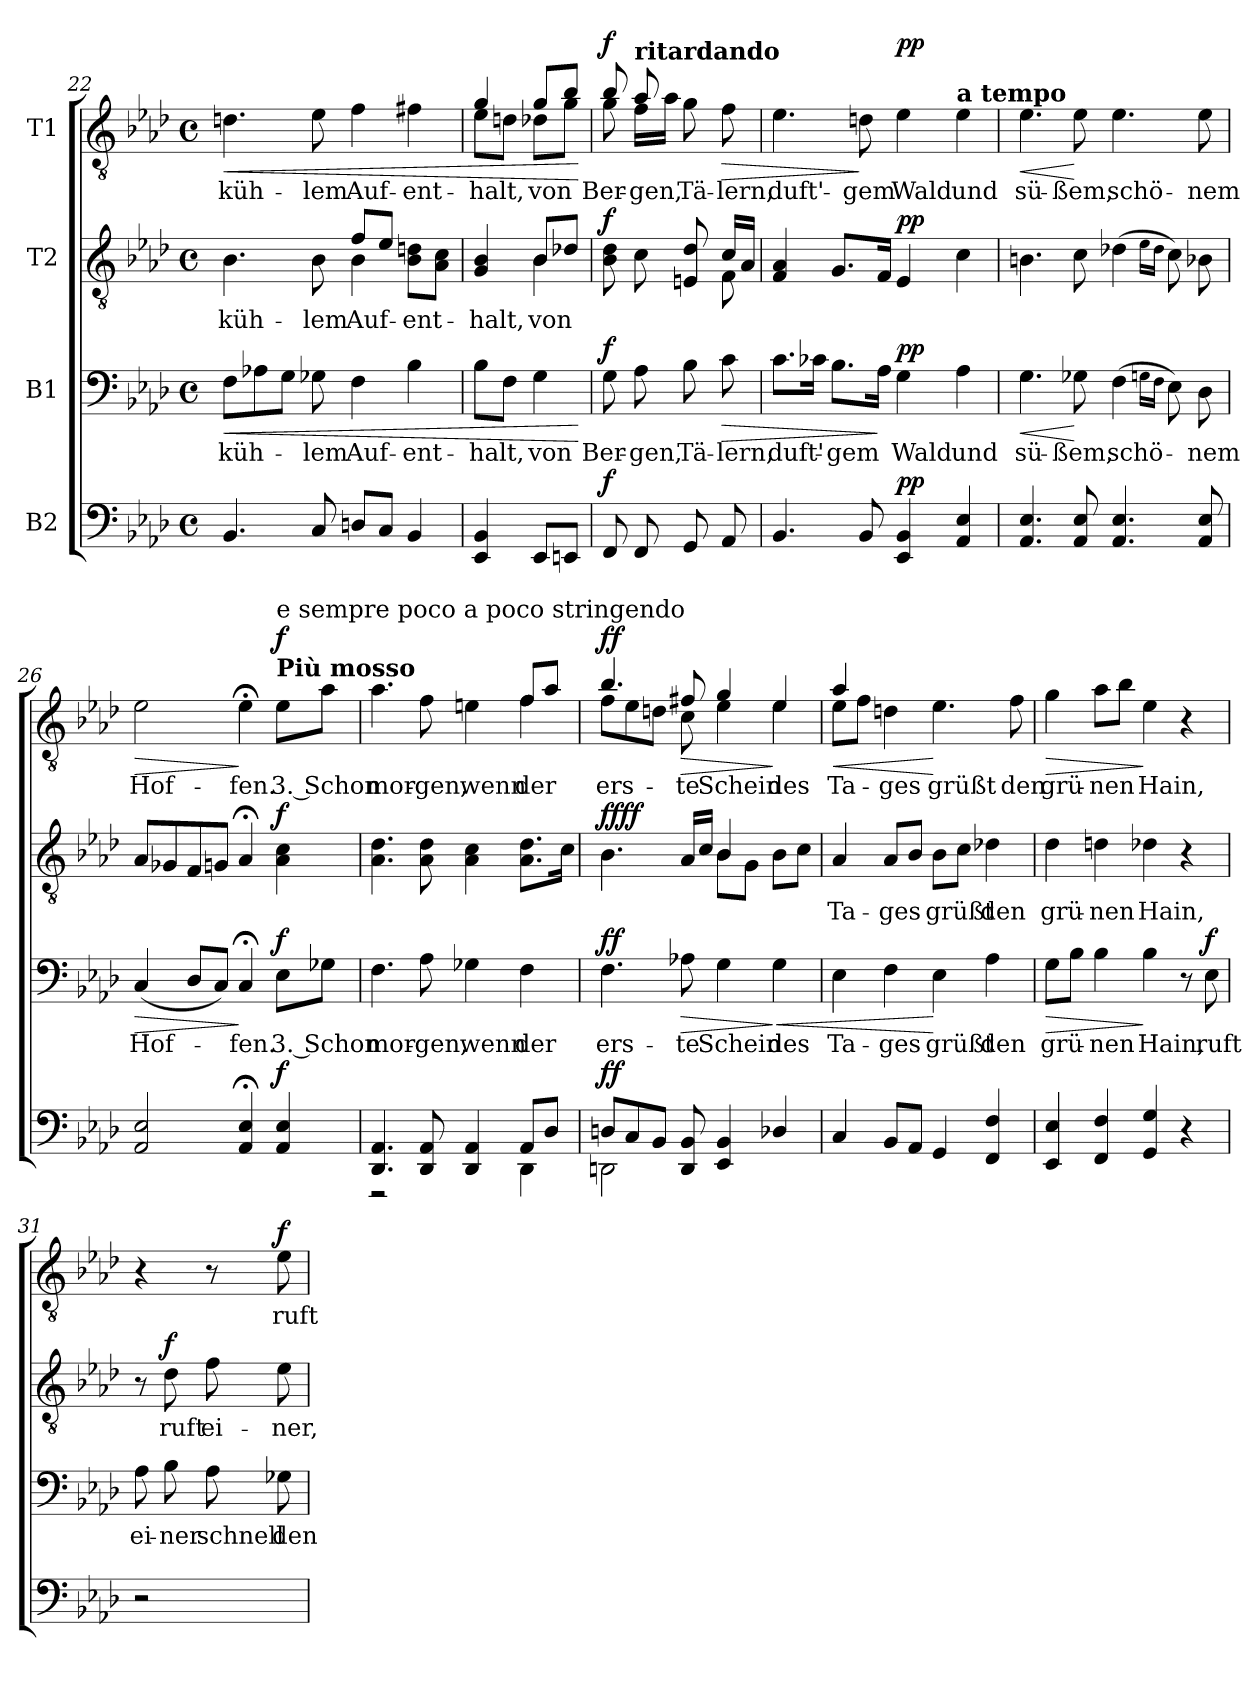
**kern	**dynam	**kern	**text	**dynam	**kern	**text	**dynam	**kern	**text	**dynam
*part4	*part4	*part3	*part3	*part3	*part2	*part2	*part2	*part1	*part1	*part1
*staff4	*staff4	*staff3	*staff3	*staff3	*staff2	*staff2	*staff2	*staff1	*staff1	*staff1
*I"B2	*	*I"B1	*	*	*I"T2	*	*	*I"T1	*	*
*clefF4	*	*clefF4	*	*	*clefGv2	*	*	*clefGv2	*	*
*k[b-e-a-d-]	*	*k[b-e-a-d-]	*	*	*k[b-e-a-d-]	*	*	*k[b-e-a-d-]	*	*
*M4/4	*	*M4/4	*	*	*M4/4	*	*	*M4/4	*	*
*met(c)	*	*met(c)	*	*	*met(c)	*	*	*met(c)	*	*
=22	=22	=22	=22	=22	=22	=22	=22	=22	=22	=22
!	!	!	!LO:LY:b	!LO:HP:b	!	!LO:LY:b	!	!	!LO:LY:b	!LO:HP:b
*	*	*	*	*	*^	*	*	*	*	*
4.BB-/	.	8F\L	küh-	<	4.B-\	2ryy	küh-	.	4.dn\	küh-	<
.	.	8A-X\	.	.	.	.	.	.	.	.	.
.	.	8G\J	.	.	.	.	.	.	.	.	.
!	!	!	!LO:LY:b	!	!	!	!LO:LY:b	!	!	!LO:LY:b	!
8C/	.	8G-X\	-lem	.	8B-\	.	-lem	.	8e-\	-lem	.
!	!	!	!LO:LY:b	!	!	!	!LO:LY:b	!	!	!LO:LY:b	!
8Dn/L	.	4F\	Auf-	.	8f/L	4B-\	Auf-	.	4f\	Auf-	.
8C/J	.	.	.	.	8e-/J	.	.	.	.	.	.
!	!	!	!LO:LY:b	!	!	!	!LO:LY:b	!	!	!LO:LY:b	!
4BB-/	.	4B-\	-ent-	.	8B-\ 8dn\L	4ryy	-ent-	.	4f#X\	-ent-	.
.	.	.	.	.	8A-\ 8c\J	.	.	.	.	.	.
=23	=23	=23	=23	=23	=23	=23	=23	=23	=23	=23	=23
!	!	!	!LO:LY:b	!	!	!	!LO:LY:b	!	!	!LO:LY:b	!
*	*	*	*	*	*	*	*	*	*^	*	*
4EE-/ 4BB-/	.	8B-\L	-halt,	.	4G/ 4B-/	4ryy	-halt,	.	4g/	8e-\L	-halt,	.
.	.	8F\J	.	.	.	.	.	.	.	8dn\J	.	.
!	!	!	!LO:LY:b	!	!	!	!LO:LY:b	!	!	!	!LO:LY:b	!
8EE-/L	.	4G\	von	.	8B-/L	4B-\	von	.	8g/L	8d-X\L	von	.
8EEn/J	.	.	.	.	8d-X/J	.	.	.	8b-/J	8g\J	.	.
*	*	*	*	*	*v	*v	*	*	*	*	*	*
*	*	*	*	*	*	*	*	*v	*v	*	*
.	.	.	.	[	.	.	.	.	.	[
!!LO:PB:g=z
=23X1	=23X1	=23X1	=23X1	=23X1	=23X1	=23X1	=23X1	=23X1	=23X1	=23X1
!	!LO:DY:a	!	!LO:LY:b	!LO:DY:a	!	!	!LO:DY:a	!	!LO:LY:b	!LO:DY:a
*	*	*	*	*	*^	*	*	*^	*	*
8FF/	f	8G\	Ber-	f	8B-\ 8d-\	4.ryy	.	f	8b-/	8g\	Ber-	f
!	!	!	!	!	!	!	!	!	!LO:TX:a:B:t=ritardando	!	!	!
!	!	!	!LO:LY:b	!	!	!	!	!	!	!	!LO:LY:b	!
8FF/	.	8A-\	-gen,	.	8c\	.	.	.	8a-/	16f\LL	-gen,	.
.	.	.	.	.	.	.	.	.	.	16a-\JJ	.	.
!	!	!	!LO:LY:b	!	!	!	!	!	!	!	!LO:LY:b	!
8GG/	.	8B-\	Tä-	.	8En/ 8d-/	.	.	.	8g\	4ryy	Tä-	.
!	!	!	!LO:LY:b	!LO:HP:b	!	!	!	!	!	!	!LO:LY:b	!LO:HP:b
8AA-/	.	8c\	-lern,	>	16c/LL	8F\	.	.	8f\	.	-lern,	>
.	.	.	.	.	16A-/JJ	.	.	.	.	.	.	.
*	*	*	*	*	*v	*v	*	*	*	*	*	*
*	*	*	*	*	*	*	*	*v	*v	*	*
=24	=24	=24	=24	=24	=24	=24	=24	=24	=24	=24
!	!	!	!LO:LY:b	!	!	!	!	!	!LO:LY:b	!
4.BB-/	.	8.c\L	duft'-	.	4F/ 4A-/	.	.	4.e-\	duft'-	.
.	.	16c-X\Jk	.	.	.	.	.	.	.	.
!	!	!	!LO:LY:b	!	!	!	!	!	!	!
.	.	8.B-\L	-gem	.	8.G/L	.	.	.	.	.
!	!	!	!	!	!	!	!	!	!LO:LY:b	!
8BB-/	.	.	.	.	.	.	.	8dn\	-gem	]
.	.	16A-\Jk	.	]	16F/Jk	.	.	.	.	.
!	!LO:DY:a	!	!LO:LY:b	!LO:DY:a	!	!	!LO:DY:a	!	!LO:LY:b	!LO:DY:a
4EE-/ 4BB-/	pp	4G\	Wald	pp	4E-/	.	pp	4e-\	Wald	pp
!	!	!	!	!	!	!	!	!LO:TX:a:B:t=a tempo	!	!
!	!LO:DY:a	!	!LO:LY:b	!LO:DY:a	!	!	!LO:DY:a	!	!LO:LY:b	!LO:DY:a
4AA-/ 4E-/	other-dynamics	4A-\	und	other-dynamics	4c\	.	other-dynamics	4e-\	und	other-dynamics
=25	=25	=25	=25	=25	=25	=25	=25	=25	=25	=25
!	!	!	!LO:LY:b	!LO:HP:b	!	!	!	!	!LO:LY:b	!LO:HP:b
4.AA-/ 4.E-/	.	4.G\	sü-	<	4.Bn\	.	.	4.e-\	sü-	<
!	!	!	!LO:LY:b	!	!	!	!	!	!LO:LY:b	!
8AA-/ 8E-/	.	8G-X\	-ßem,	[	8c\	.	.	8e-\	-ßem,	[
!	!	!	!LO:LY:b	!	!	!	!	!	!LO:LY:b	!
4.AA-/ 4.E-/	.	(4F\	schö-	.	(4d-X\	.	.	4.e-\	schö-	.
.	.	16qGn\LL	.	.	16qe-\LL	.	.	.	.	.
.	.	16qF\JJ	.	.	16qd-\JJ	.	.	.	.	.
.	.	8E-\)	.	.	8c\)	.	.	.	.	.
!	!	!	!LO:LY:b	!	!	!	!	!	!LO:LY:b	!
8AA-/ 8E-/	.	8D-\	-nem	.	8B-X\	.	.	8e-\	-nem	.
!!LO:LB:g=z
=26	=26	=26	=26	=26	=26	=26	=26	=26	=26	=26
!	!	!	!LO:LY:b	!LO:HP:b	!	!	!	!	!LO:LY:b	!LO:HP:b
2AA-/ 2E-/	.	(4C/	Hof-	>	8A-/L	.	.	2e-\	Hof-	>
.	.	.	.	.	8G-X/	.	.	.	.	.
.	.	8D-/L	.	.	8F/	.	.	.	.	.
.	.	8C/J)	.	.	8Gn/J	.	.	.	.	.
!	!	!	!LO:LY:b	!	!	!	!	!	!LO:LY:b	!
4AA-/;<Z 4E-/;<Z	.	4C;<Z/	-fen.	]	4A-;<Z/	.	.	4e-;<Z\	-fen.	]
!	!	!	!	!	!	!	!	!LO:TX:a:B:t=Più mosso	!	!
!	!	!	!	!	!	!	!	!LO:TX:a:t=e sempre poco a poco stringendo	!	!
!	!LO:DY:a	!	!LO:LY:b	!LO:DY:a	!	!	!LO:DY:a	!	!LO:LY:b	!LO:DY:a
4AA-/ 4E-/	f	8E-\L	3. Schon	f	4A-\ 4c\	.	f	8e-\L	3. Schon	f
.	.	8G-X\J	.	.	.	.	.	8a-\J	.	.
=27	=27	=27	=27	=27	=27	=27	=27	=27	=27	=27
*^	*	*	*	*	*	*	*	*	*	*
!	!	!	!	!LO:LY:b	!	!	!	!	!	!LO:LY:b	!
*	*	*	*	*	*	*	*	*	*^	*	*
4.DD-/ 4.AA-/	2r	.	4.F\	mor-	.	4.A-\ 4.d-\	.	.	4.a-\	2.ryy	mor-	.
!	!	!	!	!LO:LY:b	!	!	!	!	!	!	!LO:LY:b	!
8DD-/ 8AA-/	.	.	8A-\	-gen,	.	8A-\ 8d-\	.	.	8f\	.	-gen,	.
!	!	!	!	!LO:LY:b	!	!	!	!	!	!	!LO:LY:b	!
4DD-/ 4AA-/	4ryy	.	4G-X\	wenn	.	4A-\ 4c\	.	.	4en\	.	wenn	.
!	!	!	!	!LO:LY:b	!	!	!	!	!	!	!LO:LY:b	!
8AA-/L	4DD-\	.	4F\	der	.	8.A-\ 8.d-\L	.	.	8f/L	4f\	der	.
8D-/J	.	.	.	.	.	.	.	.	8a-/J	.	.	.
.	.	.	.	.	.	16c\Jk	.	.	.	.	.	.
=28	=28	=28	=28	=28	=28	=28	=28	=28	=28	=28	=28	=28
!	!	!LO:DY:a	!	!LO:LY:b	!LO:DY:a	!	!	!LO:DY:a	!	!	!LO:LY:b	!
*	*	*	*	*	*	*^	*	*	*	*	*	*
!	!	!	!	!	!	!	!	!	!LO:DY:n=1:a	!	!	!	!LO:DY:a
8Dn/L	2DDn\	ff	4.F\	ers-	ff	4.B-\	2ryy	.	ff ff	4.b-/	8f\L	ers-	ff
8C/	.	.	.	.	.	.	.	.	.	.	8e-\	.	.
8BB-/J	.	.	.	.	.	.	.	.	.	.	8dn\J	.	.
!	!	!	!	!LO:LY:b	!LO:HP:b	!	!	!	!	!	!	!LO:LY:b	!LO:HP:b
8DD/ 8BB-/	.	.	8A-X\	-te	>	16A-/LL	.	.	.	8f#X/	8c\	-te	>
.	.	.	.	.	.	16c/JJ	.	.	.	.	.	.	.
!	!	!	!	!LO:LY:b	!	!	!	!	!	!	!	!LO:LY:b	!
4EE-/ 4BB-/	2ryy	.	4G\	Schein	.	4B-/	8B-\L	.	.	4g/	4e-\	Schein	.
.	.	.	.	.	.	.	8G\J	.	.	.	.	.	.
!	!	!	!	!LO:LY:b	!LO:HP:n=1:b	!	!	!	!	!	!	!LO:LY:b	!
4D-X/	.	.	4G\	des	] <	8B-\L	4ryy	.	.	4e-/	4e-\	des	]
.	.	.	.	.	.	8c\J	.	.	.	.	.	.	.
*v	*v	*	*	*	*	*v	*v	*	*	*	*	*	*
!!LO:LB:g=z	!!
=29	=29	=29	=29	=29	=29	=29	=29	=29	=29	=29	=29
!	!	!	!LO:LY:b	!	!	!LO:LY:b	!	!	!	!LO:LY:b	!LO:HP:b
4C/	.	4E-\	Ta-	.	4A-/	Ta-	.	4a-/	8e-\L	Ta-	<
.	.	.	.	.	.	.	.	.	8f\J	.	.
!	!	!	!LO:LY:b	!	!	!LO:LY:b	!	!	!	!LO:LY:b	!
8BB-/L	.	4F\	-ges	.	8A-/L	-ges	.	4dn\	2.ryy	-ges	.
8AA-/J	.	.	.	.	8B-/J	.	.	.	.	.	.
!	!	!	!LO:LY:b	!	!	!LO:LY:b	!	!	!	!LO:LY:b	!
4GG/	.	4E-\	grüßt	[	8B-\L	grüßt	.	4.e-\	.	grüßt	[
.	.	.	.	.	8c\J	.	.	.	.	.	.
!	!	!	!LO:LY:b	!	!	!LO:LY:b	!	!	!	!	!
4FF/ 4F/	.	4A-\	den	.	4d-X\	den	.	.	.	.	.
!	!	!	!	!	!	!	!	!	!	!LO:LY:b	!
.	.	.	.	.	.	.	.	8f\	.	den	.
*	*	*	*	*	*	*	*	*v	*v	*	*
=30	=30	=30	=30	=30	=30	=30	=30	=30	=30	=30
!	!	!	!LO:LY:b	!LO:HP:b	!	!LO:LY:b	!	!	!LO:LY:b	!LO:HP:b
4EE-/ 4E-/	.	8G\L	grü-	>	4d-\	grü-	.	4g\	grü-	>
.	.	8B-\J	.	.	.	.	.	.	.	.
!	!	!	!LO:LY:b	!	!	!LO:LY:b	!	!	!LO:LY:b	!
4FF/ 4F/	.	4B-\	-nen	.	4dn\	-nen	.	8a-\L	-nen	.
.	.	.	.	.	.	.	.	8b-\J	.	.
!	!	!	!LO:LY:b	!	!	!LO:LY:b	!	!	!LO:LY:b	!
4GG/ 4G/	.	4B-\	Hain,	]	4d-X\	Hain,	.	4e-\	Hain,	]
4r	.	8r	.	.	4r	.	.	4r	.	.
!	!	!	!LO:LY:b	!LO:DY:a	!	!	!	!	!	!
.	.	8E-\	ruft	f	.	.	.	.	.	.
=31	=31	=31	=31	=31	=31	=31	=31	=31	=31	=31
!	!	!	!LO:LY:b	!	!	!	!	!	!	!
2r	.	8A-\	ei-	.	8r	.	.	4r	.	.
!	!	!	!LO:LY:b	!	!	!LO:LY:b	!LO:DY:a	!	!	!
.	.	8B-\	-ner	.	8d-\	ruft	f	.	.	.
!	!	!	!LO:LY:b	!	!	!LO:LY:b	!	!	!	!
.	.	8A-\	schnell	.	8f\	ei-	.	8r	.	.
!	!	!	!LO:LY:b	!	!	!LO:LY:b	!	!	!LO:LY:b	!LO:DY:a
.	.	8G-X\	den	.	8e-\	-ner,	.	8e-\	ruft	f
=	=	=	=	=	=	=	=	=	=	=
*-	*-	*-	*-	*-	*-	*-	*-	*-	*-	*-
